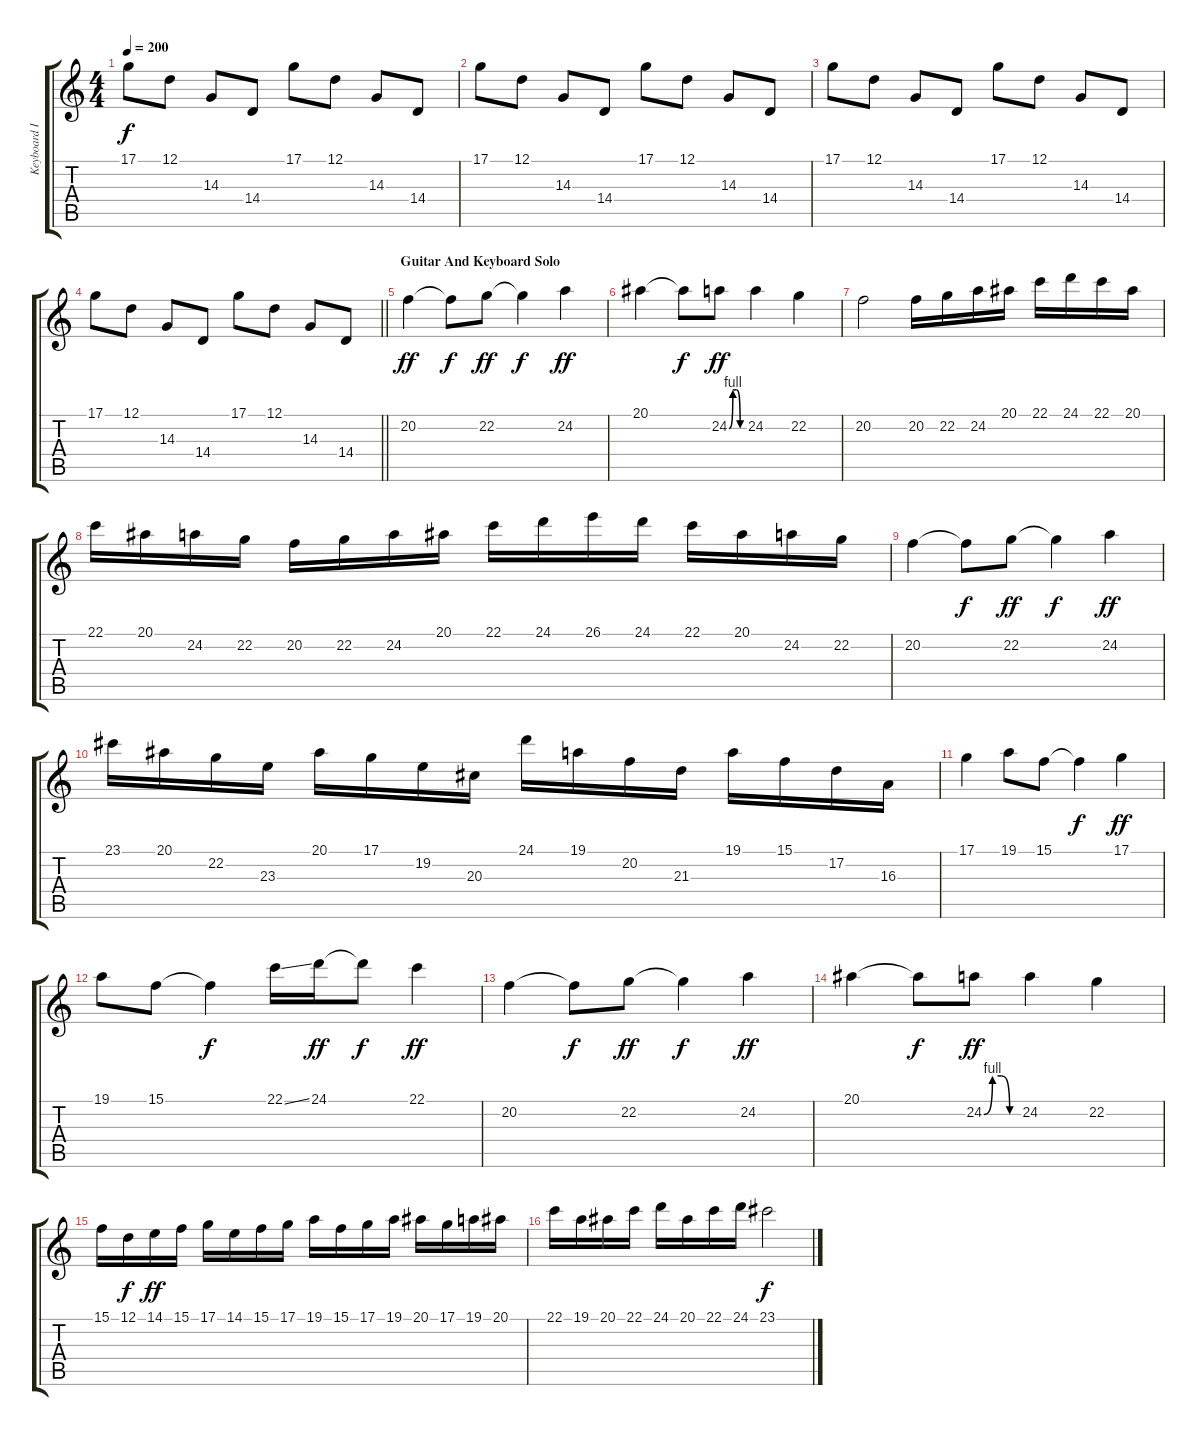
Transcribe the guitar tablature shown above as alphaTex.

\track ("Keyboard I" "Keyboard I") {instrument pad1newage}
\staff {score tabs}
\tuning (D4 A3 F3 C3 G2 D2) {hide}
\ts (4 4)
\tempo 200
\clef g2
\ks c
17.1.8{dy f} 12.1.8 14.3.8 14.4.8 17.1.8 12.1.8 14.3.8 14.4.8 |
17.1.8 12.1.8 14.3.8 14.4.8 17.1.8 12.1.8 14.3.8 14.4.8 |
17.1.8 12.1.8 14.3.8 14.4.8 17.1.8 12.1.8 14.3.8 14.4.8 |
\barLineRight lightlight
17.1.8 12.1.8 14.3.8 14.4.8 17.1.8 12.1.8 14.3.8 14.4.8 |
\section ("" "Guitar And Keyboard Solo")
20.2.4{dy ff} 20.2{t}.8{dy f} 22.2.8{dy ff} 22.2{t}.4{dy f} 24.2.4{dy ff} |
20.1.4 20.1{t}.8{dy f} 24.2{be (custom 0 0 15 4 30 4 45 0 60 0)}.8{dy ff} 24.2.4 22.2.4 |
20.2.2 20.2.16 22.2.16 24.2.16 20.1.16 22.1.16 24.1.16 22.1.16 20.1.16 |
22.1.16 20.1.16 24.2.16 22.2.16 20.2.16 22.2.16 24.2.16 20.1.16 22.1.16 24.1.16 26.1.16 24.1.16 22.1.16 20.1.16 24.2.16 22.2.16 |
20.2.4 20.2{t}.8{dy f} 22.2.8{dy ff} 22.2{t}.4{dy f} 24.2.4{dy ff} |
23.1.16 20.1.16 22.2.16 23.3.16 20.1.16 17.1.16 19.2.16 20.3.16 24.1.16 19.1.16 20.2.16 21.3.16 19.1.16 15.1.16 17.2.16 16.3.16 |
17.1.4 19.1.8 15.1.8 15.1{t}.4{dy f} 17.1.4{dy ff} |
19.1.8 15.1.8 15.1{t}.4{dy f} 22.1{ss}.16 24.1.16{dy ff} 24.1{t}.8{dy f} 22.1.4{dy ff} |
20.2.4 20.2{t}.8{dy f} 22.2.8{dy ff} 22.2{t}.4{dy f} 24.2.4{dy ff} |
20.1.4 20.1{t}.8{dy f} 24.2{be (custom 0 0 15 4 30 4 45 0 60 0)}.8{dy ff} 24.2.4 22.2.4 |
15.1.16 12.1.16{dy f} 14.1.16{dy ff} 15.1.16 17.1.16 14.1.16 15.1.16 17.1.16 19.1.16 15.1.16 17.1.16 19.1.16 20.1.16 17.1.16 19.1.16 20.1.16 |
22.1.16 19.1.16 20.1.16 22.1.16 24.1.16 20.1.16 22.1.16 24.1.16 23.1{ss}.2{dy f}
